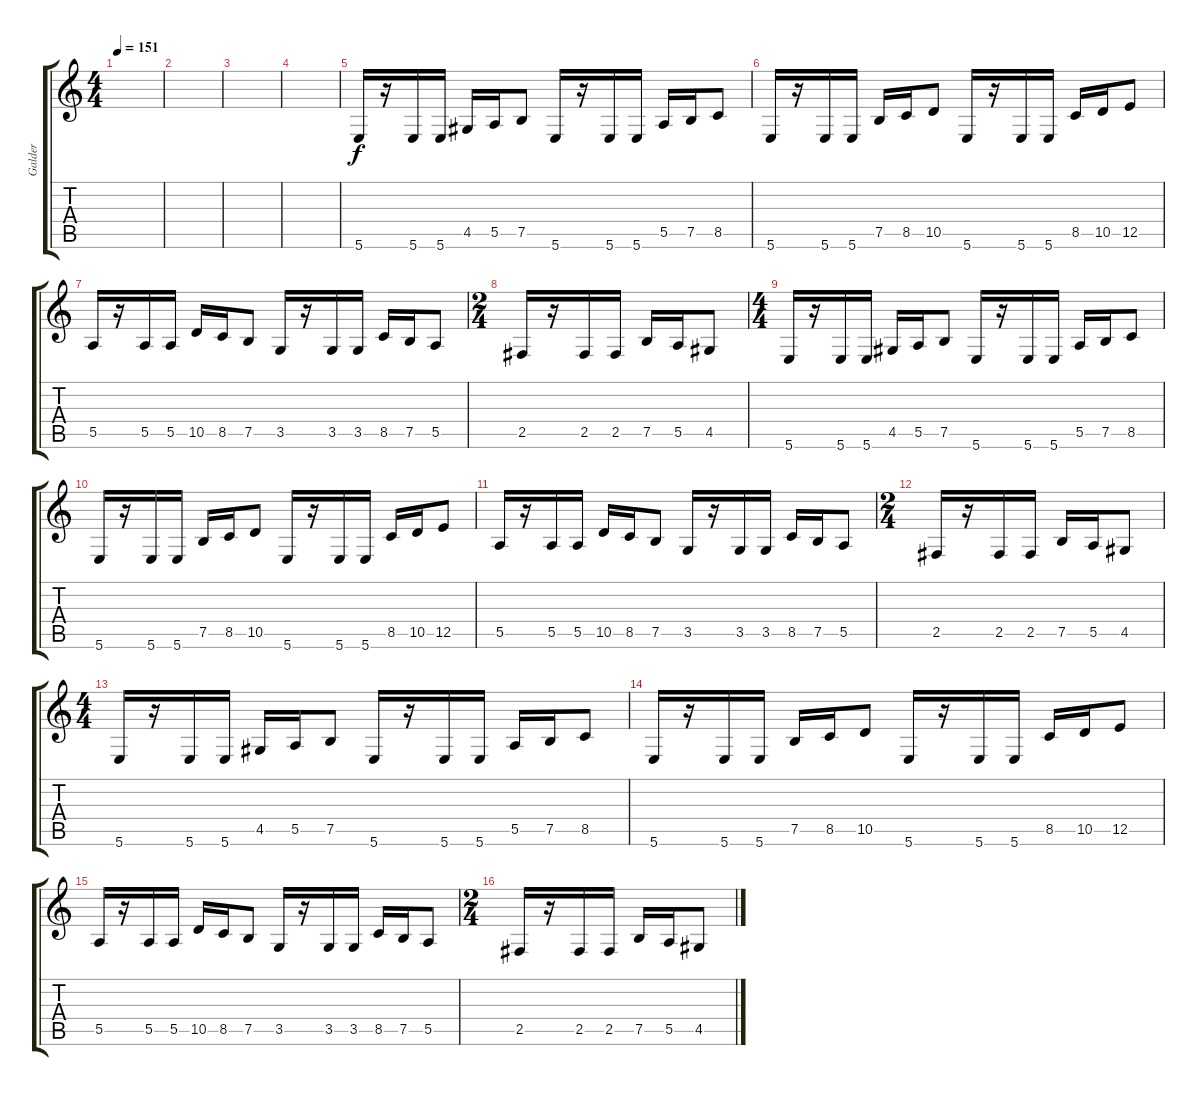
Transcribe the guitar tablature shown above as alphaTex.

\track ("Galder" "Galder") {instrument distortionguitar}
\staff {score tabs}
\tuning (B3 Gb3 D3 A2 E2 B1) {hide}
\ts (4 4)
\tempo 151
\clef g2
\ks c
|
|
|
|
5.6.16 r.16 5.6.16 5.6.16 4.5.16 5.5.16 7.5.8 5.6.16 r.16 5.6.16 5.6.16 5.5.16 7.5.16 8.5.8 |
5.6.16 r.16 5.6.16 5.6.16 7.5.16 8.5.16 10.5.8 5.6.16 r.16 5.6.16 5.6.16 8.5.16 10.5.16 12.5.8 |
5.5.16 r.16 5.5.16 5.5.16 10.5.16 8.5.16 7.5.8 3.5.16 r.16 3.5.16 3.5.16 8.5.16 7.5.16 5.5.8 |
\ts (2 4)
2.5.16 r.16 2.5.16 2.5.16 7.5.16 5.5.16 4.5.8 |
\ts (4 4)
5.6.16 r.16 5.6.16 5.6.16 4.5.16 5.5.16 7.5.8 5.6.16 r.16 5.6.16 5.6.16 5.5.16 7.5.16 8.5.8 |
5.6.16 r.16 5.6.16 5.6.16 7.5.16 8.5.16 10.5.8 5.6.16 r.16 5.6.16 5.6.16 8.5.16 10.5.16 12.5.8 |
5.5.16 r.16 5.5.16 5.5.16 10.5.16 8.5.16 7.5.8 3.5.16 r.16 3.5.16 3.5.16 8.5.16 7.5.16 5.5.8 |
\ts (2 4)
2.5.16 r.16 2.5.16 2.5.16 7.5.16 5.5.16 4.5.8 |
\ts (4 4)
5.6.16 r.16 5.6.16 5.6.16 4.5.16 5.5.16 7.5.8 5.6.16 r.16 5.6.16 5.6.16 5.5.16 7.5.16 8.5.8 |
5.6.16 r.16 5.6.16 5.6.16 7.5.16 8.5.16 10.5.8 5.6.16 r.16 5.6.16 5.6.16 8.5.16 10.5.16 12.5.8 |
5.5.16 r.16 5.5.16 5.5.16 10.5.16 8.5.16 7.5.8 3.5.16 r.16 3.5.16 3.5.16 8.5.16 7.5.16 5.5.8 |
\ts (2 4)
2.5.16 r.16 2.5.16 2.5.16 7.5.16 5.5.16 4.5.8
